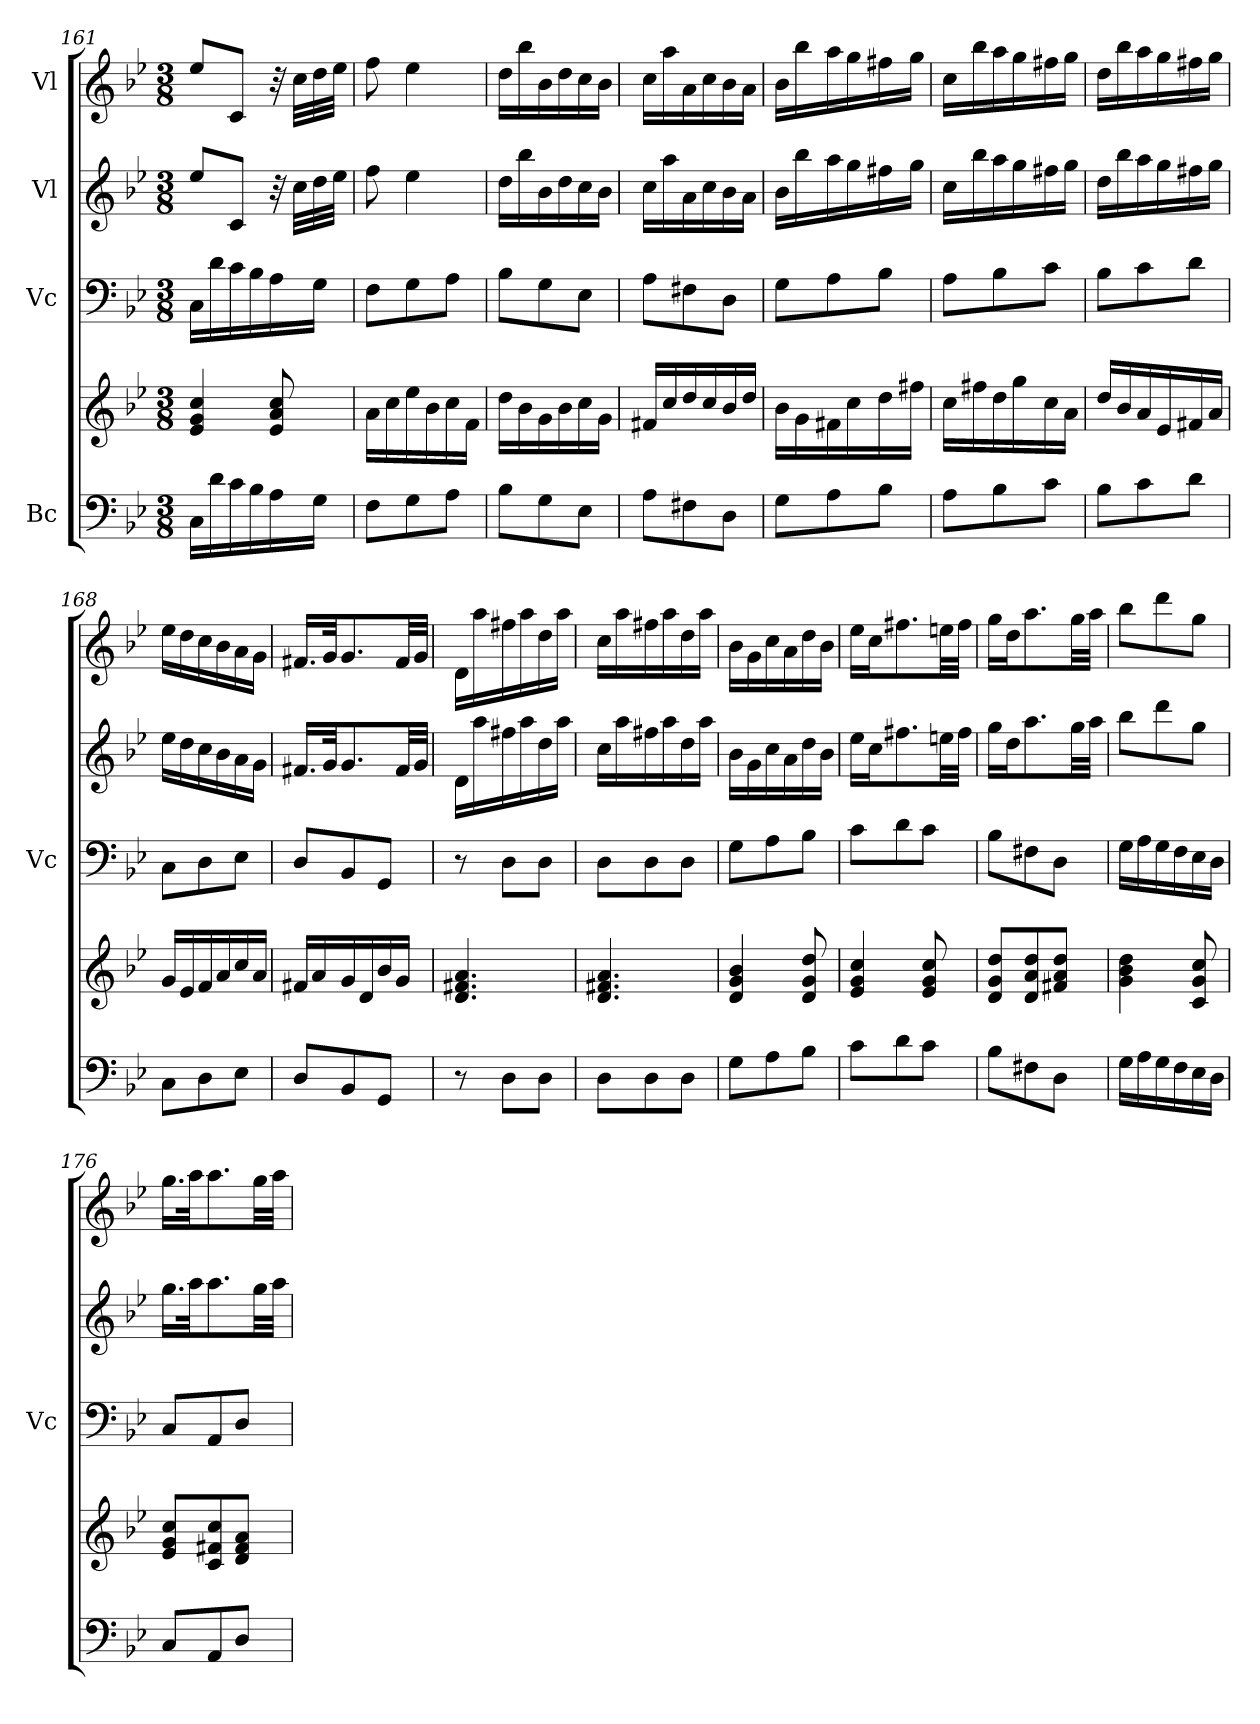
**kern	**kern	**kern	**kern	**kern
*part4	*part4	*part3	*part2	*part1
*staff5	*staff4	*staff3	*staff2	*staff1
*I"Bc	*	*I"Vc	*I"Vl	*I"Vl
*	*	*I'Vc	*	*
!!LO:LB:g=z
*clefF4	*clefG2	*clefF4	*clefG2	*clefG2
*k[b-e-]	*k[b-e-]	*k[b-e-]	*k[b-e-]	*k[b-e-]
*M3/8	*M3/8	*M3/8	*M3/8	*M3/8
=161	=161	=161	=161	=161
16C\LL	4e-/ 4g/ 4cc/	16C\LL	8ee-/L	8ee-/L
16d\	.	16d\	.	.
16c\	.	16c\	8c/J	8c/J
16B-\	.	16B-\	.	.
16A\	8e-/ 8a/ 8cc/	16A\	32r	32r
.	.	.	32cc\LLL	32cc\LLL
16G\JJ	.	16G\JJ	32dd\	32dd\
.	.	.	32ee-\JJJ	32ee-\JJJ
=162	=162	=162	=162	=162
8F\L	16a\LL	8F\L	8ff\	8ff\
.	16cc\	.	.	.
8G\	16ee-\	8G\	4ee-\	4ee-\
.	16b-\	.	.	.
8A\J	16cc\	8A\J	.	.
.	16f\JJ	.	.	.
=163	=163	=163	=163	=163
8B-\L	16dd\LL	8B-\L	16dd\LL	16dd\LL
.	16b-\	.	16bb-\	16bb-\
8G\	16g\	8G\	16b-\	16b-\
.	16b-\	.	16dd\	16dd\
8E-\J	16cc\	8E-\J	16cc\	16cc\
.	16g\JJ	.	16b-\JJ	16b-\JJ
=164	=164	=164	=164	=164
8A\L	16f#X/LL	8A\L	16cc\LL	16cc\LL
.	16cc/	.	16aa\	16aa\
8F#X\	16dd/	8F#X\	16a\	16a\
.	16cc/	.	16cc\	16cc\
8D\J	16b-/	8D\J	16b-\	16b-\
.	16dd/JJ	.	16a\JJ	16a\JJ
=165	=165	=165	=165	=165
8G\L	16b-\LL	8G\L	16b-\LL	16b-\LL
.	16g\	.	16bb-\	16bb-\
8A\	16f#X\	8A\	16aa\	16aa\
.	16cc\	.	16gg\	16gg\
8B-\J	16dd\	8B-\J	16ff#X\	16ff#X\
.	16ff#X\JJ	.	16gg\JJ	16gg\JJ
=166	=166	=166	=166	=166
8A\L	16cc\LL	8A\L	16cc\LL	16cc\LL
.	16ff#X\	.	16bb-\	16bb-\
8B-\	16dd\	8B-\	16aa\	16aa\
.	16gg\	.	16gg\	16gg\
8c\J	16cc\	8c\J	16ff#X\	16ff#X\
.	16a\JJ	.	16gg\JJ	16gg\JJ
=167	=167	=167	=167	=167
8B-\L	16dd/LL	8B-\L	16dd\LL	16dd\LL
.	16b-/	.	16bb-\	16bb-\
8c\	16a/	8c\	16aa\	16aa\
.	16e-/	.	16gg\	16gg\
8d\J	16f#X/	8d\J	16ff#X\	16ff#X\
.	16a/JJ	.	16gg\JJ	16gg\JJ
!!LO:PB:g=z
=168	=168	=168	=168	=168
8C\L	16g/LL	8C\L	16ee-\LL	16ee-\LL
.	16e-/	.	16dd\	16dd\
8D\	16f/	8D\	16cc\	16cc\
.	16a/	.	16b-\	16b-\
8E-\J	16cc/	8E-\J	16a\	16a\
.	16a/JJ	.	16g\JJ	16g\JJ
=169	=169	=169	=169	=169
8D/L	16f#X/LL	8D/L	16.f#X/LL	16.f#X/LL
.	16a/	.	.	.
.	.	.	32g/JK	32g/JK
8BB-/	16g/	8BB-/	8.g/	8.g/
.	16d/	.	.	.
8GG/J	16b-/	8GG/J	.	.
.	16g/JJ	.	32f#/LL	32f#/LL
.	.	.	32g/JJJ	32g/JJJ
=170	=170	=170	=170	=170
8r	4.d/ 4.f#X/ 4.a/	8r	16d\LL	16d\LL
.	.	.	16aa\	16aa\
8D\L	.	8D\L	16ff#X\	16ff#X\
.	.	.	16aa\	16aa\
8D\J	.	8D\J	16dd\	16dd\
.	.	.	16aa\JJ	16aa\JJ
=171	=171	=171	=171	=171
8D\L	4.d/ 4.f#X/ 4.a/	8D\L	16cc\LL	16cc\LL
.	.	.	16aa\	16aa\
8D\	.	8D\	16ff#X\	16ff#X\
.	.	.	16aa\	16aa\
8D\J	.	8D\J	16dd\	16dd\
.	.	.	16aa\JJ	16aa\JJ
=172	=172	=172	=172	=172
8G\L	4d/ 4g/ 4b-/	8G\L	16b-\LL	16b-\LL
.	.	.	16g\	16g\
8A\	.	8A\	16cc\	16cc\
.	.	.	16a\	16a\
8B-\J	8d/ 8g/ 8dd/	8B-\J	16dd\	16dd\
.	.	.	16b-\JJ	16b-\JJ
=173	=173	=173	=173	=173
8c\L	4e-/ 4g/ 4cc/	8c\L	16ee-\LL	16ee-\LL
.	.	.	16cc\J	16cc\J
8d\	.	8d\	8.ff#X\	8.ff#X\
8c\J	8e-/ 8g/ 8cc/	8c\J	.	.
.	.	.	32een\LL	32een\LL
.	.	.	32ff#\JJJ	32ff#\JJJ
=174	=174	=174	=174	=174
8B-\L	8d/ 8g/ 8dd/L	8B-\L	16gg\LL	16gg\LL
.	.	.	16dd\J	16dd\J
8F#X\	8d/ 8a/ 8dd/	8F#X\	8.aa\	8.aa\
8D\J	8f#X/ 8a/ 8dd/J	8D\J	.	.
.	.	.	32gg\LL	32gg\LL
.	.	.	32aa\JJJ	32aa\JJJ
!!LO:LB:g=z
=175	=175	=175	=175	=175
16G\LL	4g\ 4b-\ 4dd\	16G\LL	8bb-\L	8bb-\L
16A\	.	16A\	.	.
16G\	.	16G\	8ddd\	8ddd\
16F\	.	16F\	.	.
16E-\	8c/ 8g/ 8cc/	16E-\	8gg\J	8gg\J
16D\JJ	.	16D\JJ	.	.
=176	=176	=176	=176	=176
8C/L	8e-/ 8g/ 8cc/L	8C/L	16.gg\LL	16.gg\LL
.	.	.	32aa\JK	32aa\JK
8AA/	8c/ 8f#X/ 8cc/	8AA/	8.aa\	8.aa\
8D/J	8d/ 8f#/ 8a/J	8D/J	.	.
.	.	.	32gg\LL	32gg\LL
.	.	.	32aa\JJJ	32aa\JJJ
=	=	=	=	=
*-	*-	*-	*-	*-
